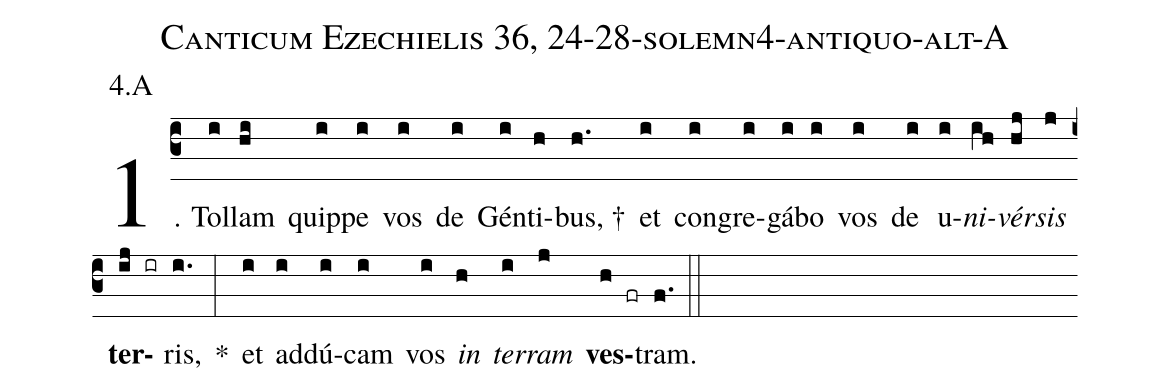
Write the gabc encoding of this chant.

name: Canticum Ezechielis 36, 24-28-solemn4-antiquo-alt-A;
annotation: 4.A;
%%
(c3)1. Tol(i)lam(hi) quip(i)pe(i) vos(i) de(i) Gén(i)ti(h)bus, †(h.) et(i) con(i)gre(i)gá(i)bo(i) vos(i) de(i) u(i)<i>ni</i>(ih)<i>vér</i>(hj)<i>sis</i>(j) <b>ter</b>(ij ir)ris,(i.) *(:) et(i) ad(i)dú(i)cam(i) vos(i) <i>in</i>(h) <i>ter</i>(i)<i>ram</i>(j) <b>ves</b>(h fr)tram.(f.) (::)
